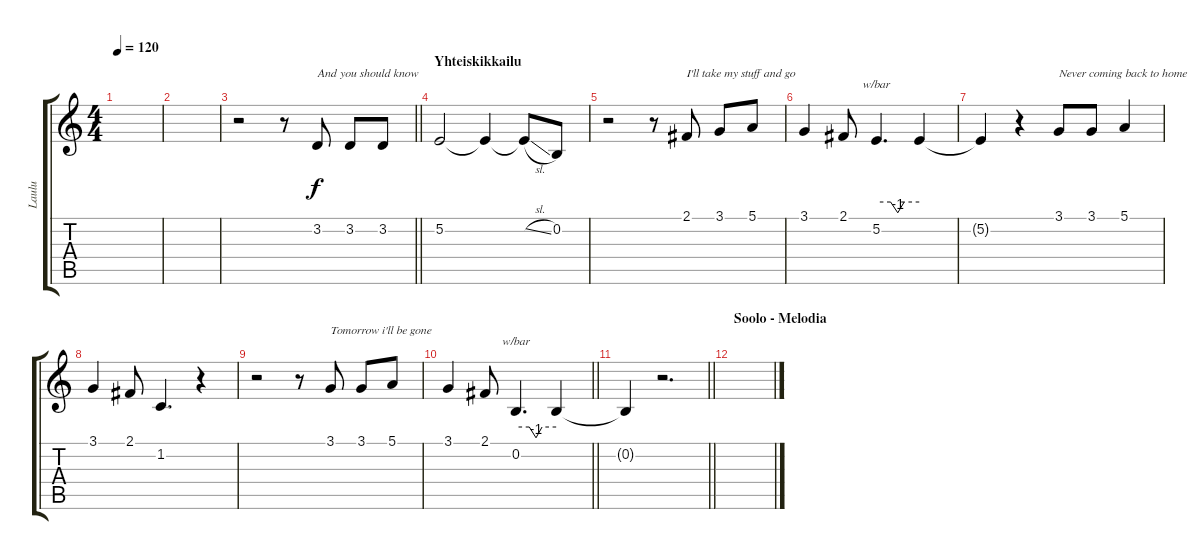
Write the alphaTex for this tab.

\track ("Laulu" "Laulu") {instrument lead6voice}
\staff {score tabs}
\tuning (E4 B3 G3 D3 A2 E2) {hide}
\ts (4 4)
\tempo 120
\clef g2
\ks c
|
|
\barLineRight lightlight
r.2 r.8 3.2.8{txt "And you should know"} 3.2.8 3.2.8 |
\section ("" "Yhteiskikkailu")
5.2.2 5.2{t}.4 5.2{sl t}.8 0.2.8 |
r.2 r.8 2.1.8{txt "I'll take my stuff and go"} 3.1.8 5.1.8 |
3.1.4 2.1.8 5.2.4{d tbe (custom default 0 0 20 0 30 -4 39 0 60 0)} 5.2{t}.4 |
5.2{t}.4 r.4 3.1.8{txt "Never coming back to home"} 3.1.8 5.1.4 |
3.1.4 2.1.8 1.2.4{d} r.4 |
r.2 r.8 3.1.8{txt "Tomorrow i'll be gone"} 3.1.8 5.1.8 |
\barLineRight lightlight
3.1.4 2.1.8 0.2.4{d tbe (custom default 0 0 20 0 30 -4 39 0 60 0)} 0.2{t}.4 |
\barLineRight lightlight
0.2{t}.4 r.2{d} |
\section ("" "Soolo - Melodia")
